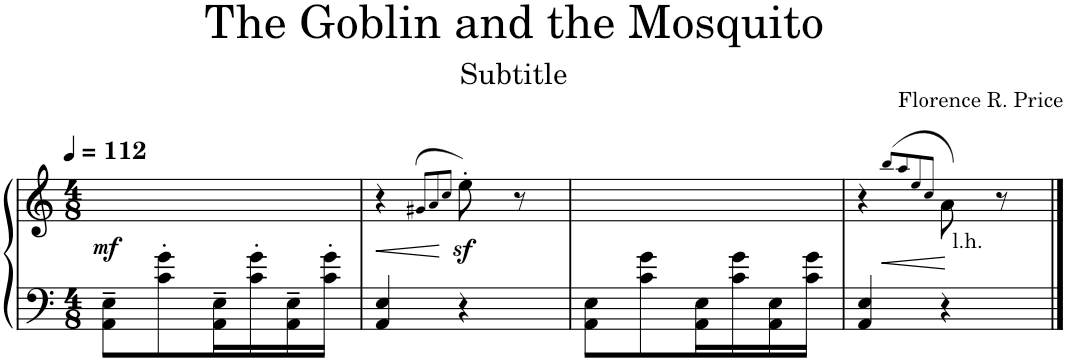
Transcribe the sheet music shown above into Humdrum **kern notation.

**kern	**kern	**dynam
*part1	*part1	*part1
*staff2	*staff1	*staff1/2
*I"Piano	*	*
*I'Pno.	*	*
*clefF4	*clefG2	*
*k[]	*k[]	*
*M4/8	*M4/8	*
*MM112	*MM112	*
=1	=1	=1
!	!	!LO:DY:a=2
8AA\~ 8E\~L	2ryy	mf
8c\' 8g\'	.	.
16AA\~ 16E\~L	.	.
16c\' 16g\'	.	.
16AA\~ 16E\~	.	.
16c\' 16g\'JJ	.	.
=2	=2	=2
!	!	!LO:HP:b
4AA/ 4E/	4r	<
.	(8qg#X/L	.
.	8qa/)	.
.	8qcc/J	.
4r	8eez<'\	[
.	8r	.
=3	=3	=3
8AA\ 8E\L	2ryy	.
8c\ 8g\	.	.
16AA\ 16E\L	.	.
16c\ 16g\	.	.
16AA\ 16E\	.	.
16c\ 16g\JJ	.	.
=4	=4	=4
!	!	!LO:HP:b
4AA/ 4E/	4r	<
.	(8qbb/L	.
.	8qaa/)	.
.	8qee/	.
.	8qcc/J	.
!	!LO:TX:b:t=l.h.	!
4r	8a\	.
.	8r	[
==	==	==
*-	*-	*-
